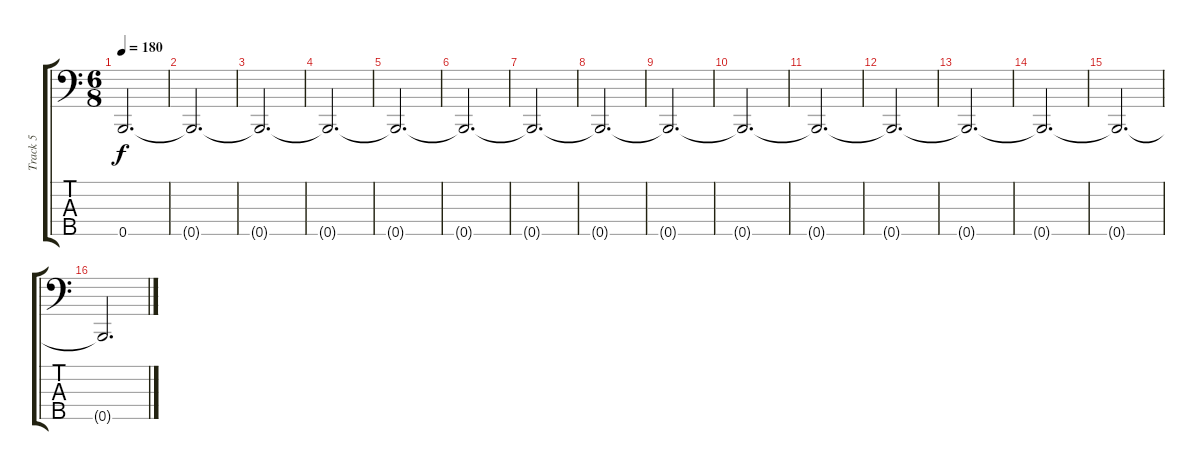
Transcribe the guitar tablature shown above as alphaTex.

\track ("Track 5" "Track 5") {instrument electricbassfinger}
\staff {score tabs}
\tuning (G2 D2 A1 E1 B0) {hide}
\ts (6 8)
\tempo 180
\clef f4
\ks c
0.5{t}.2{d dy f} |
0.5{t}.2{d} |
0.5{t}.2{d} |
0.5{t}.2{d} |
0.5{t}.2{d} |
0.5{t}.2{d} |
0.5{t}.2{d} |
0.5{t}.2{d} |
0.5{t}.2{d} |
0.5{t}.2{d} |
0.5{t}.2{d} |
0.5{t}.2{d} |
0.5{t}.2{d} |
0.5{t}.2{d} |
0.5{t}.2{d} |
0.5{t}.2{d}
